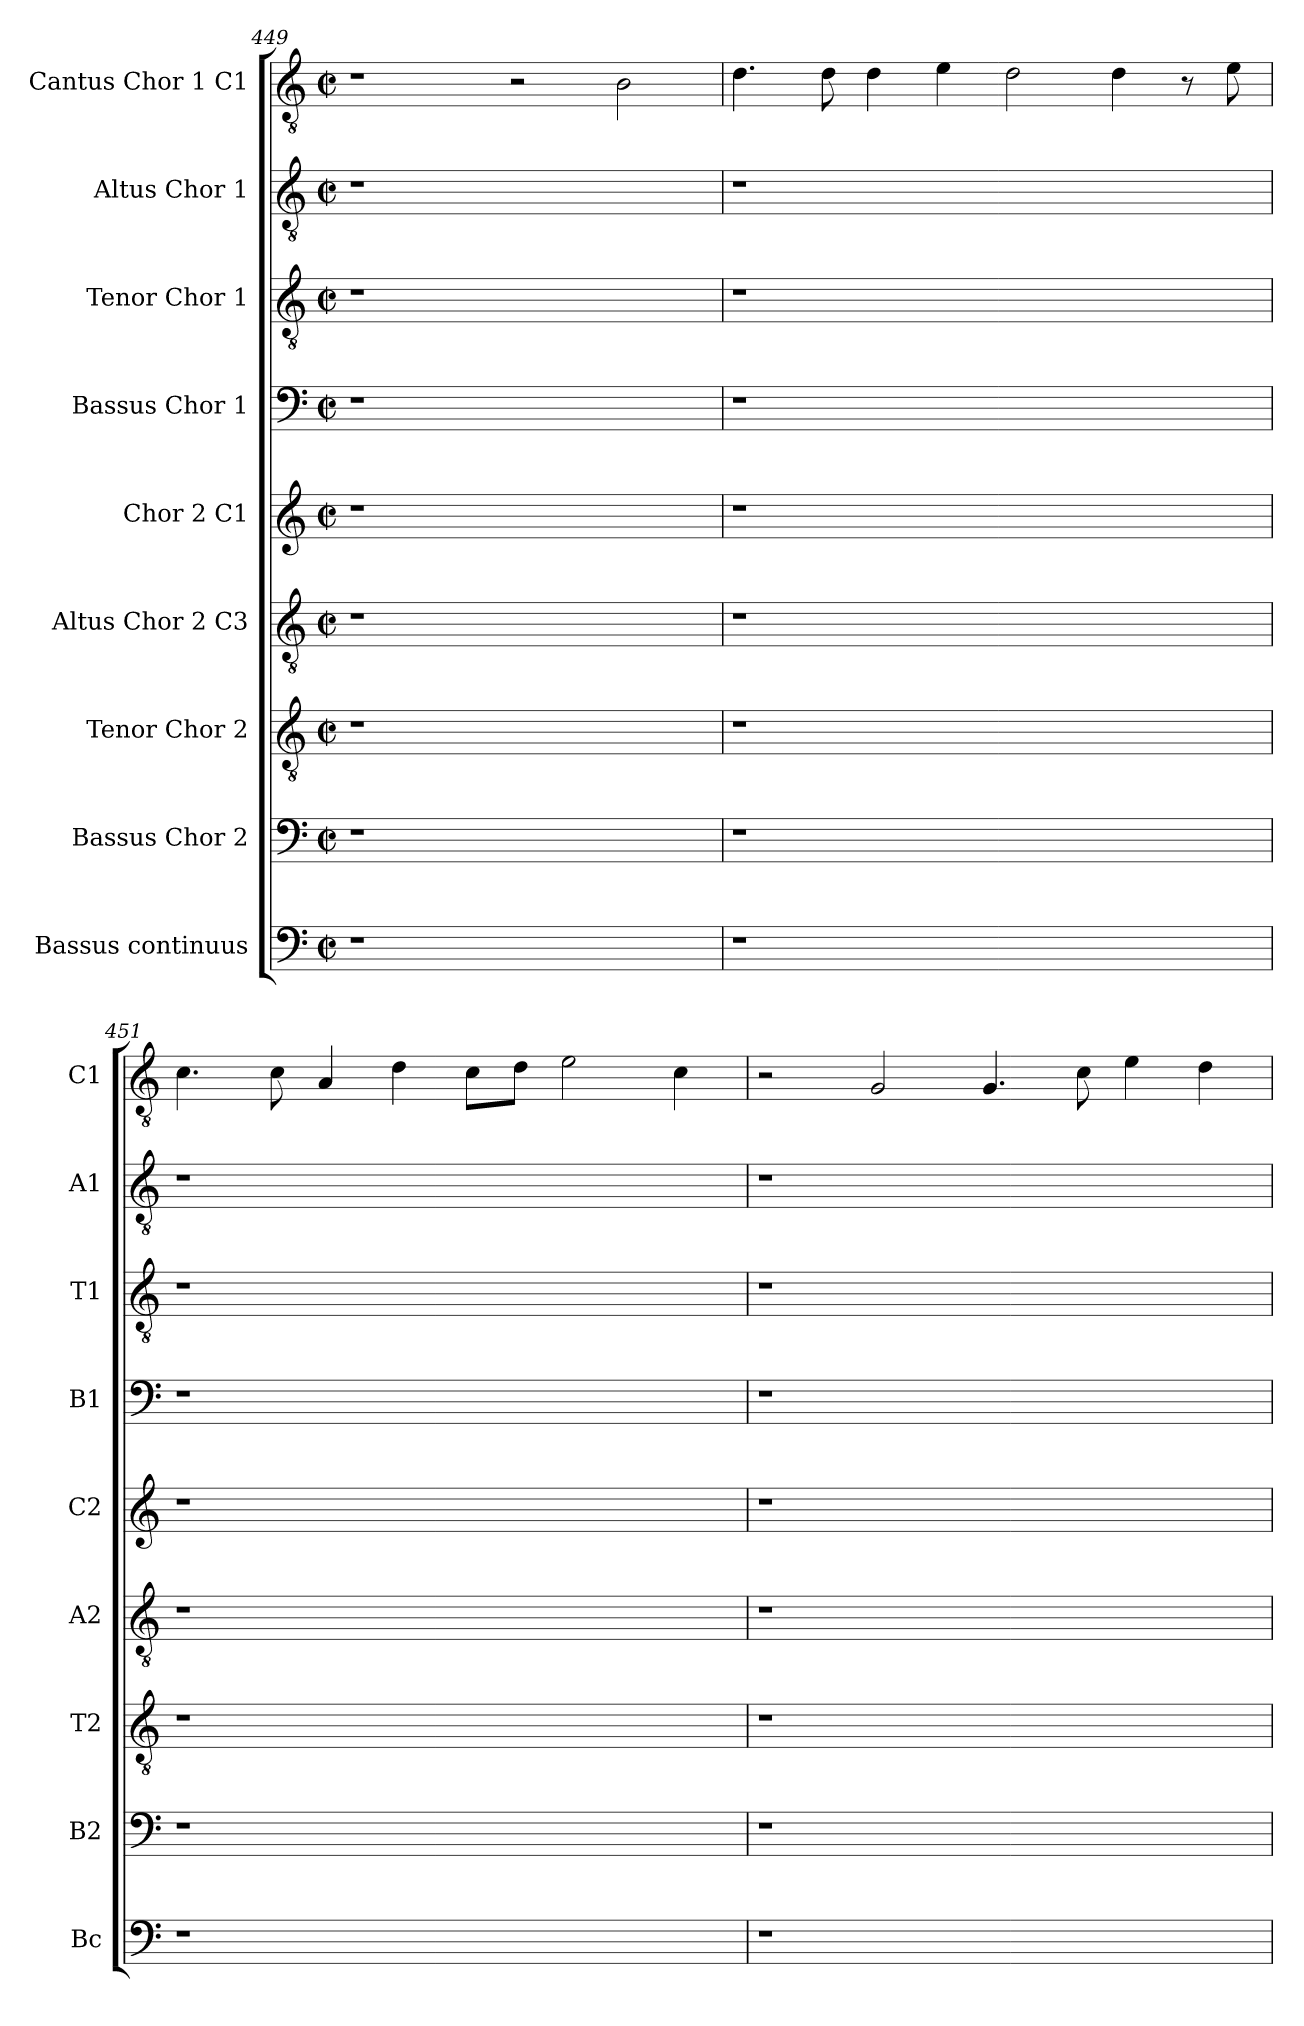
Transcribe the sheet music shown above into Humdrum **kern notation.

**kern	**kern	**kern	**kern	**kern	**kern	**kern	**kern	**kern
*part9	*part8	*part7	*part6	*part5	*part4	*part3	*part2	*part1
*staff9	*staff8	*staff7	*staff6	*staff5	*staff4	*staff3	*staff2	*staff1
*I"Bassus continuus	*I"Bassus Chor 2	*I"Tenor Chor 2	*I"Altus Chor 2 C3	*I"Chor 2 C1	*I"Bassus Chor 1	*I"Tenor Chor 1	*I"Altus Chor 1	*I"Cantus Chor 1 C1
*I'Bc	*I'B2	*I'T2	*I'A2	*I'C2	*I'B1	*I'T1	*I'A1	*I'C1
!!LO:LB:g=z
*clefF4	*clefF4	*clefGv2	*clefGv2	*clefG2	*clefF4	*clefGv2	*clefGv2	*clefGv2
*ITrd7c12	*	*	*	*	*	*	*	*
*k[]	*k[]	*k[]	*k[]	*k[]	*k[]	*k[]	*k[]	*k[]
*C:	*C:	*C:	*C:	*C:	*C:	*C:	*C:	*C:
*M2/2	*M2/2	*M2/2	*M2/2	*M2/2	*M2/2	*M2/2	*M2/2	*M2/2
*met(c|)	*met(c|)	*met(c|)	*met(c|)	*met(c|)	*met(c|)	*met(c|)	*met(c|)	*met(c|)
=449	=449	=449	=449	=449	=449	=449	=449	=449
1r	1r	1r	1r	1r	1r	1r	1r	1r
1ryy	1ryy	1ryy	1ryy	1ryy	1ryy	1ryy	1ryy	2r
.	.	.	.	.	.	.	.	2B\
=450	=450	=450	=450	=450	=450	=450	=450	=450
1r	1r	1r	1r	1r	1r	1r	1r	4.d\
.	.	.	.	.	.	.	.	8d\
.	.	.	.	.	.	.	.	4d\
.	.	.	.	.	.	.	.	4e\
1ryy	1ryy	1ryy	1ryy	1ryy	1ryy	1ryy	1ryy	2d\
.	.	.	.	.	.	.	.	4d\
.	.	.	.	.	.	.	.	8r
.	.	.	.	.	.	.	.	8e\
=451	=451	=451	=451	=451	=451	=451	=451	=451
1r	1r	1r	1r	1r	1r	1r	1r	4.c\
.	.	.	.	.	.	.	.	8c\
.	.	.	.	.	.	.	.	4A/
.	.	.	.	.	.	.	.	4d\
1ryy	1ryy	1ryy	1ryy	1ryy	1ryy	1ryy	1ryy	8c\L
.	.	.	.	.	.	.	.	8d\J
.	.	.	.	.	.	.	.	2e\
.	.	.	.	.	.	.	.	4c\
=452	=452	=452	=452	=452	=452	=452	=452	=452
1r	1r	1r	1r	1r	1r	1r	1r	2r
.	.	.	.	.	.	.	.	2G/
1ryy	1ryy	1ryy	1ryy	1ryy	1ryy	1ryy	1ryy	4.G/
.	.	.	.	.	.	.	.	8c\
.	.	.	.	.	.	.	.	4e\
.	.	.	.	.	.	.	.	4d\
=	=	=	=	=	=	=	=	=
*-	*-	*-	*-	*-	*-	*-	*-	*-
